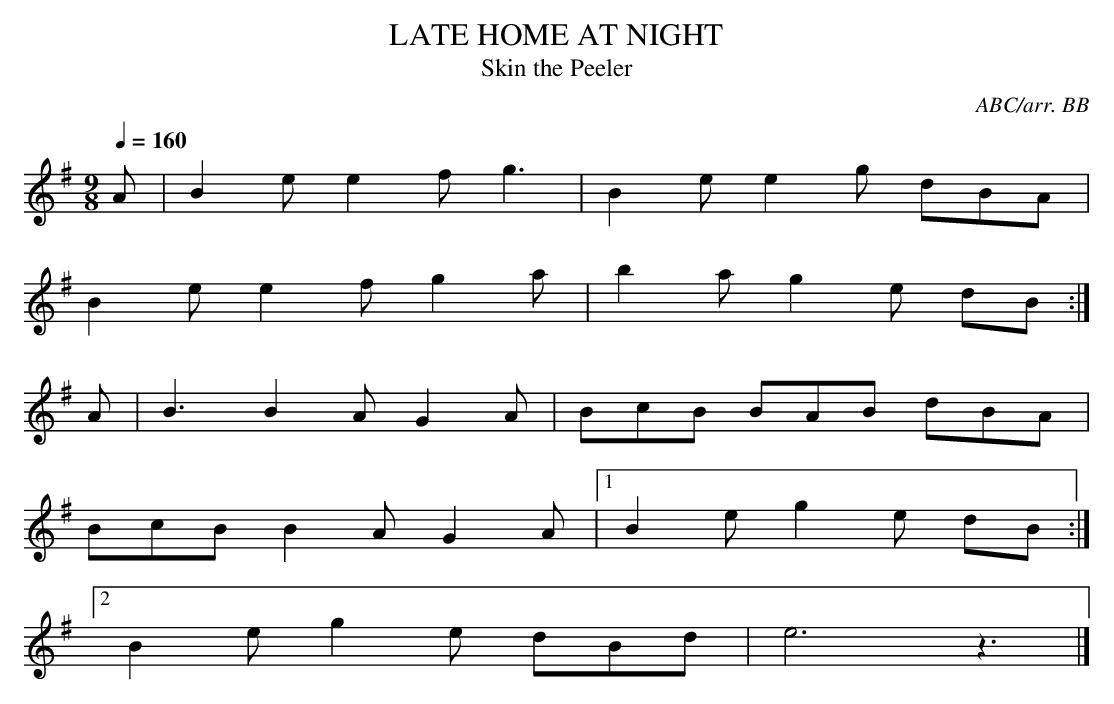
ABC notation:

X:1
T:LATE HOME AT NIGHT
T:Skin the Peeler
C:ABC/arr. BB
M:9/8
Q:1/4=160
K:Em
A|B2e e2f g3|B2e e2g dBA|
B2e e2f g2a|b2a g2e dB:|
A|B3 B2A G2A|BcB BAB dBA|
BcB B2A G2A|1 B2e g2e dB:|
[2 B2e g2e dBd|e6z3|]
